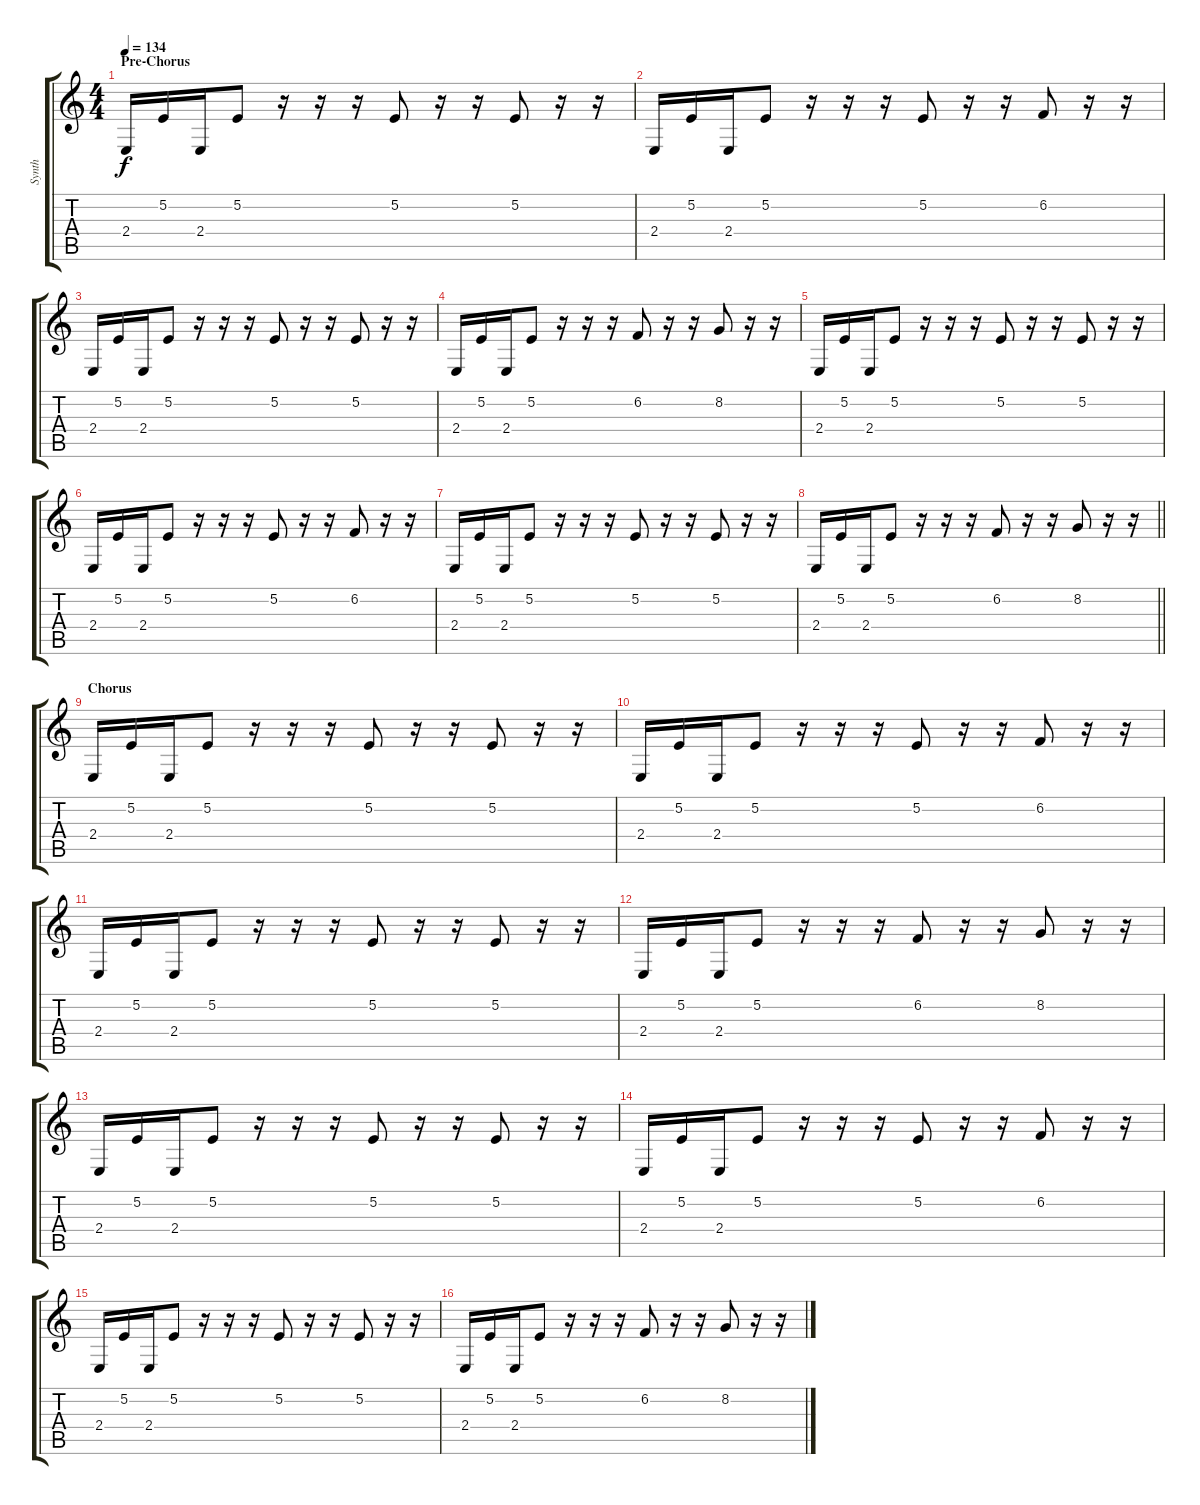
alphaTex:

\track ("Synth" "Synth") {instrument lead2sawtooth}
\staff {score tabs}
\tuning (E4 B3 G3 D3 A2 E2) {hide}
\ts (4 4)
\section ("" "Pre-Chorus")
\tempo 134
\clef g2
\ks c
2.4.16{dy f volume 6} 5.2.16 2.4.16 5.2.8 r.16 r.16 r.16 5.2.8 r.16 r.16 5.2.8 r.16 r.16 |
2.4.16 5.2.16 2.4.16 5.2.8 r.16 r.16 r.16 5.2.8 r.16 r.16 6.2.8 r.16 r.16 |
2.4.16 5.2.16 2.4.16 5.2.8 r.16 r.16 r.16 5.2.8 r.16 r.16 5.2.8 r.16 r.16 |
2.4.16 5.2.16 2.4.16 5.2.8 r.16 r.16 r.16 6.2.8 r.16 r.16 8.2.8 r.16 r.16 |
2.4.16{volume 16} 5.2.16 2.4.16 5.2.8 r.16 r.16 r.16 5.2.8 r.16 r.16 5.2.8 r.16 r.16 |
2.4.16 5.2.16 2.4.16 5.2.8 r.16 r.16 r.16 5.2.8 r.16 r.16 6.2.8 r.16 r.16 |
2.4.16 5.2.16 2.4.16 5.2.8 r.16 r.16 r.16 5.2.8 r.16 r.16 5.2.8 r.16 r.16 |
\barLineRight lightlight
2.4.16 5.2.16 2.4.16 5.2.8 r.16 r.16 r.16 6.2.8 r.16 r.16 8.2.8 r.16 r.16 |
\section ("" "Chorus")
2.4.16 5.2.16 2.4.16 5.2.8 r.16 r.16 r.16 5.2.8 r.16 r.16 5.2.8 r.16 r.16 |
2.4.16 5.2.16 2.4.16 5.2.8 r.16 r.16 r.16 5.2.8 r.16 r.16 6.2.8 r.16 r.16 |
2.4.16 5.2.16 2.4.16 5.2.8 r.16 r.16 r.16 5.2.8 r.16 r.16 5.2.8 r.16 r.16 |
2.4.16 5.2.16 2.4.16 5.2.8 r.16 r.16 r.16 6.2.8 r.16 r.16 8.2.8 r.16 r.16 |
2.4.16 5.2.16 2.4.16 5.2.8 r.16 r.16 r.16 5.2.8 r.16 r.16 5.2.8 r.16 r.16 |
2.4.16 5.2.16 2.4.16 5.2.8 r.16 r.16 r.16 5.2.8 r.16 r.16 6.2.8 r.16 r.16 |
2.4.16 5.2.16 2.4.16 5.2.8 r.16 r.16 r.16 5.2.8 r.16 r.16 5.2.8 r.16 r.16 |
2.4.16 5.2.16 2.4.16 5.2.8 r.16 r.16 r.16 6.2.8 r.16 r.16 8.2.8 r.16 r.16
